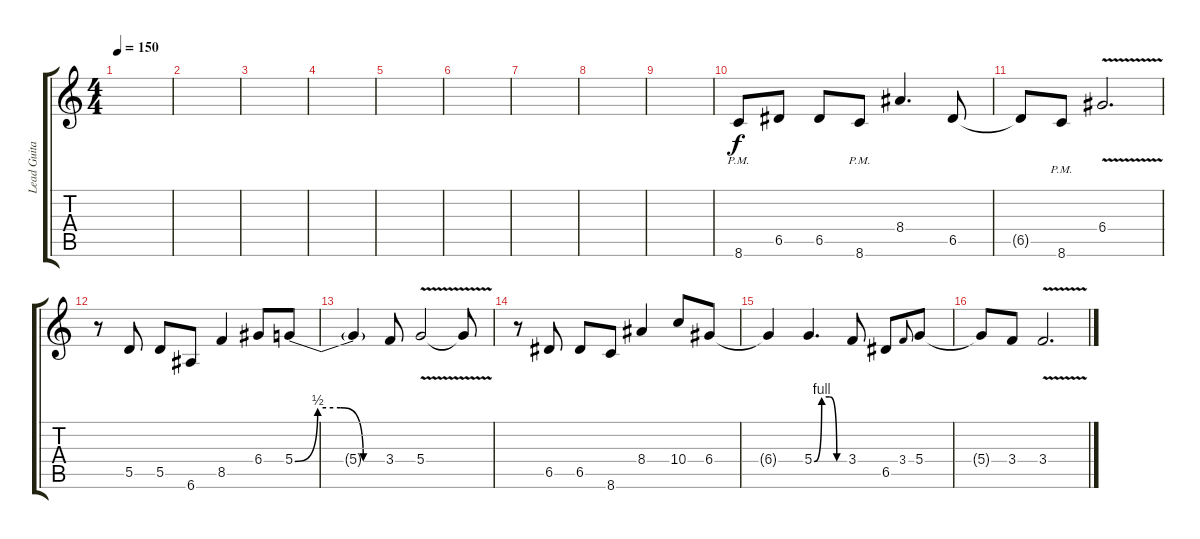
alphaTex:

\track ("Lead Guitar" "Lead Guita") {instrument acousticguitarsteel}
\staff {score tabs}
\tuning (E4 B3 G3 D3 A2 E2) {hide}
\ts (4 4)
\tempo 150
\clef g2
\ks c
|
|
|
|
|
|
|
|
|
8.6{pm}.8 6.5.8 6.5.8 8.6{pm}.8 8.4.4{d} 6.5.8 |
6.5{t}.8 8.6{pm}.8 6.4{v}.2{d} |
r.8 5.5.8 5.5.8 6.6.8 8.5.4 6.4.8 5.4{be (custom 0 0 15 2 30 2 45 0 60 0)}.8 |
5.4{t}.4 3.4.8 5.4{v}.2 5.4{t}.8 |
r.8 6.5.8{dy f} 6.5.8 8.6.8 8.4.4 10.4.8 6.4.8 |
6.4{t}.4 5.4{be (custom 0 0 15 4 30 4 45 0 60 0)}.4{d} 3.4.8 6.5.8 3.4.8{gr onbeat} 5.4.8 |
5.4{t}.8 3.4.8 3.4{v}.2{d}
